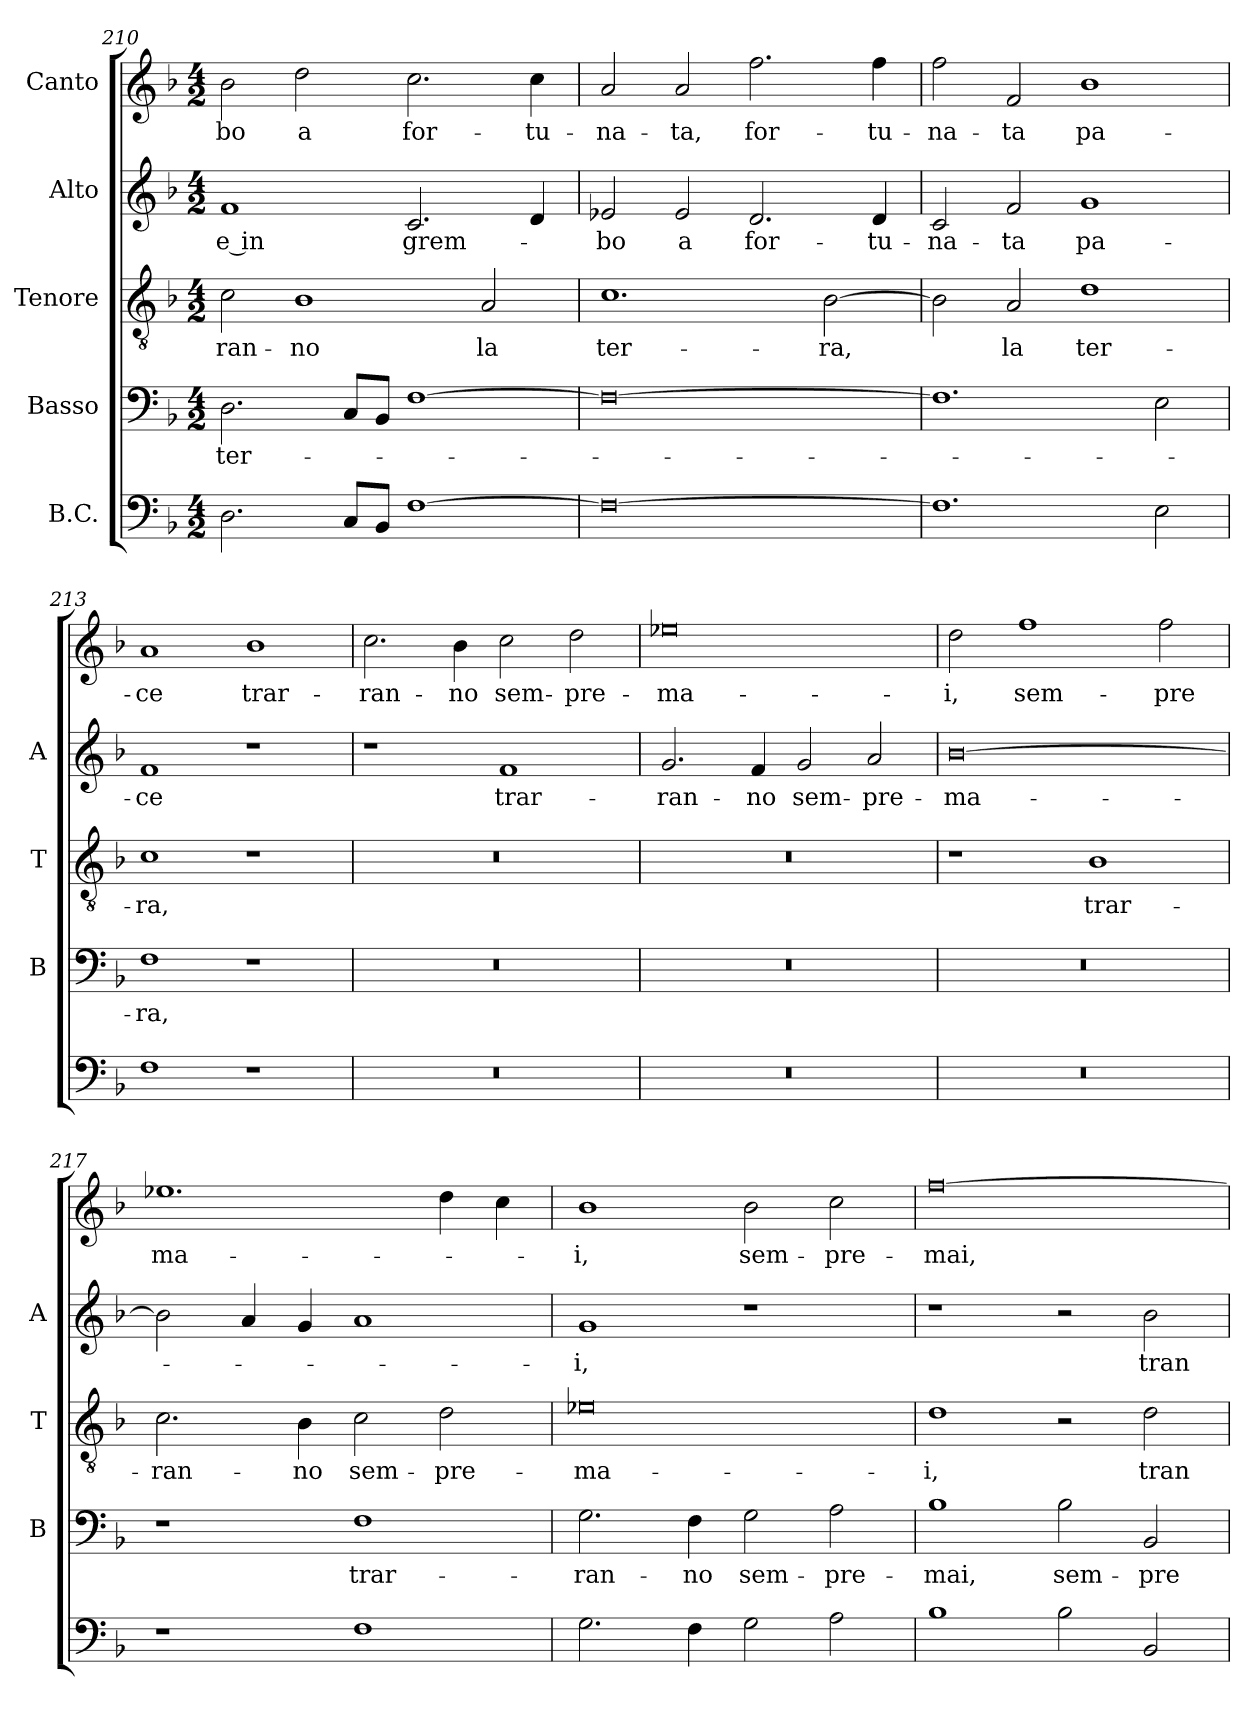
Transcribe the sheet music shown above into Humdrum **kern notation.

**kern	**kern	**text	**kern	**text	**kern	**text	**kern	**text
*part5	*part4	*part4	*part3	*part3	*part2	*part2	*part1	*part1
*staff5	*staff4	*staff4	*staff3	*staff3	*staff2	*staff2	*staff1	*staff1
*I"B.C.	*I"Basso	*	*I"Tenore	*	*I"Alto	*	*I"Canto	*
*	*I'B	*	*I'T	*	*I'A	*	*	*
*clefF4	*clefF4	*	*clefGv2	*	*clefG2	*	*clefG2	*
*k[b-]	*k[b-]	*	*k[b-]	*	*k[b-]	*	*k[b-]	*
*F:	*F:	*	*F:	*	*F:	*	*F:	*
*M4/2	*M4/2	*	*M4/2	*	*M4/2	*	*M4/2	*
=210	=210	=210	=210	=210	=210	=210	=210	=210
!	!	!LO:LY:b	!	!LO:LY:b	!	!LO:LY:b	!	!LO:LY:b
2.D\	2.D\	ter-	2c\	-ran-	1f	e in	2b-\	-bo
!	!	!	!	!LO:LY:b	!	!	!	!LO:LY:b
.	.	.	1B-	-no	.	.	2dd\	a
8C/L	8C/L	.	.	.	.	.	.	.
8BB-/J	8BB-/J	.	.	.	.	.	.	.
!	!	!	!	!	!	!LO:LY:b	!	!LO:LY:b
[1F	[1F	.	.	.	2.c/	grem-	2.cc\	for-
!	!	!	!	!LO:LY:b	!	!	!	!
.	.	.	2A/	la	.	.	.	.
!	!	!	!	!	!	!	!	!LO:LY:b
.	.	.	.	.	4d/	.	4cc\	-tu-
=211	=211	=211	=211	=211	=211	=211	=211	=211
!	!	!	!	!LO:LY:b	!	!LO:LY:b	!	!LO:LY:b
0F_	0F_	.	1.c	ter-	2e-X/	-bo	2a/	-na-
!	!	!	!	!	!	!LO:LY:b	!	!LO:LY:b
.	.	.	.	.	2e-/	a	2a/	-ta,
!	!	!	!	!	!	!LO:LY:b	!	!LO:LY:b
.	.	.	.	.	2.d/	for-	2.ff\	for-
!	!	!	!	!LO:LY:b	!	!	!	!
.	.	.	[2B-\	-ra,	.	.	.	.
!	!	!	!	!	!	!LO:LY:b	!	!LO:LY:b
.	.	.	.	.	4d/	-tu-	4ff\	-tu-
!!LO:LB:g=z
=212	=212	=212	=212	=212	=212	=212	=212	=212
!	!	!	!	!	!	!LO:LY:b	!	!LO:LY:b
1.F]	1.F]	.	2B-\]	.	2c/	-na-	2ff\	-na-
!	!	!	!	!LO:LY:b	!	!LO:LY:b	!	!LO:LY:b
.	.	.	2A/	la	2f/	-ta	2f/	-ta
!	!	!	!	!LO:LY:b	!	!LO:LY:b	!	!LO:LY:b
.	.	.	1d	ter-	1g	pa-	1b-	pa-
2E\	2E\	.	.	.	.	.	.	.
=213	=213	=213	=213	=213	=213	=213	=213	=213
!	!	!LO:LY:b	!	!LO:LY:b	!	!LO:LY:b	!	!LO:LY:b
1F	1F	-ra,	1c	-ra,	1f	-ce	1a	-ce
!	!	!	!	!	!	!	!	!LO:LY:b
1r	1r	.	1r	.	1r	.	1b-	trar-
=214	=214	=214	=214	=214	=214	=214	=214	=214
!	!	!	!	!	!	!	!	!LO:LY:b
0r	0r	.	0r	.	1r	.	2.cc\	-ran-
!	!	!	!	!	!	!	!	!LO:LY:b
.	.	.	.	.	.	.	4b-\	-no
!	!	!	!	!	!	!LO:LY:b	!	!LO:LY:b
.	.	.	.	.	1f	trar-	2cc\	sem-
!	!	!	!	!	!	!	!	!LO:LY:b
.	.	.	.	.	.	.	2dd\	-pre-
=215	=215	=215	=215	=215	=215	=215	=215	=215
!	!	!	!	!	!	!LO:LY:b	!	!LO:LY:b
0r	0r	.	0r	.	2.g/	-ran-	0ee-X	-ma-
!	!	!	!	!	!	!LO:LY:b	!	!
.	.	.	.	.	4f/	-no	.	.
!	!	!	!	!	!	!LO:LY:b	!	!
.	.	.	.	.	2g/	sem-	.	.
!	!	!	!	!	!	!LO:LY:b	!	!
.	.	.	.	.	2a/	-pre-	.	.
=216	=216	=216	=216	=216	=216	=216	=216	=216
!	!	!	!	!	!	!LO:LY:b	!	!LO:LY:b
0r	0r	.	1r	.	[0b-	-ma-	2dd\	-i,
!	!	!	!	!	!	!	!	!LO:LY:b
.	.	.	.	.	.	.	1ff	sem-
!	!	!	!	!LO:LY:b	!	!	!	!
.	.	.	1B-	trar-	.	.	.	.
!	!	!	!	!	!	!	!	!LO:LY:b
.	.	.	.	.	.	.	2ff\	-pre
=217	=217	=217	=217	=217	=217	=217	=217	=217
!	!	!	!	!LO:LY:b	!	!	!	!LO:LY:b
1r	1r	.	2.c\	-ran-	2b-\]	.	1.ee-X	ma-
.	.	.	.	.	4a/	.	.	.
!	!	!	!	!LO:LY:b	!	!	!	!
.	.	.	4B-\	-no	4g/	.	.	.
!	!	!LO:LY:b	!	!LO:LY:b	!	!	!	!
1F	1F	trar-	2c\	sem-	1a	.	.	.
!	!	!	!	!LO:LY:b	!	!	!	!
.	.	.	2d\	-pre-	.	.	4dd\	.
.	.	.	.	.	.	.	4cc\	.
!!LO:PB:g=z
=218	=218	=218	=218	=218	=218	=218	=218	=218
!	!	!LO:LY:b	!	!LO:LY:b	!	!LO:LY:b	!	!LO:LY:b
2.G\	2.G\	-ran-	0e-X	-ma-	1g	-i,	1b-	-i,
!	!	!LO:LY:b	!	!	!	!	!	!
4F\	4F\	-no	.	.	.	.	.	.
!	!	!LO:LY:b	!	!	!	!	!	!LO:LY:b
2G\	2G\	sem-	.	.	1r	.	2b-\	sem-
!	!	!LO:LY:b	!	!	!	!	!	!LO:LY:b
2A\	2A\	-pre-	.	.	.	.	2cc\	-pre-
=219	=219	=219	=219	=219	=219	=219	=219	=219
!	!	!LO:LY:b	!	!LO:LY:b	!	!	!	!LO:LY:b
1B-	1B-	-mai,	1d	-i,	1r	.	[0ff	-mai,
!	!	!LO:LY:b	!	!	!	!	!	!
2B-\	2B-\	sem-	2r	.	2r	.	.	.
!	!	!LO:LY:b	!	!LO:LY:b	!	!LO:LY:b	!	!
2BB-/	2BB-/	-pre	2d\	tran-	2b-\	tran-	.	.
=	=	=	=	=	=	=	=	=
*-	*-	*-	*-	*-	*-	*-	*-	*-
